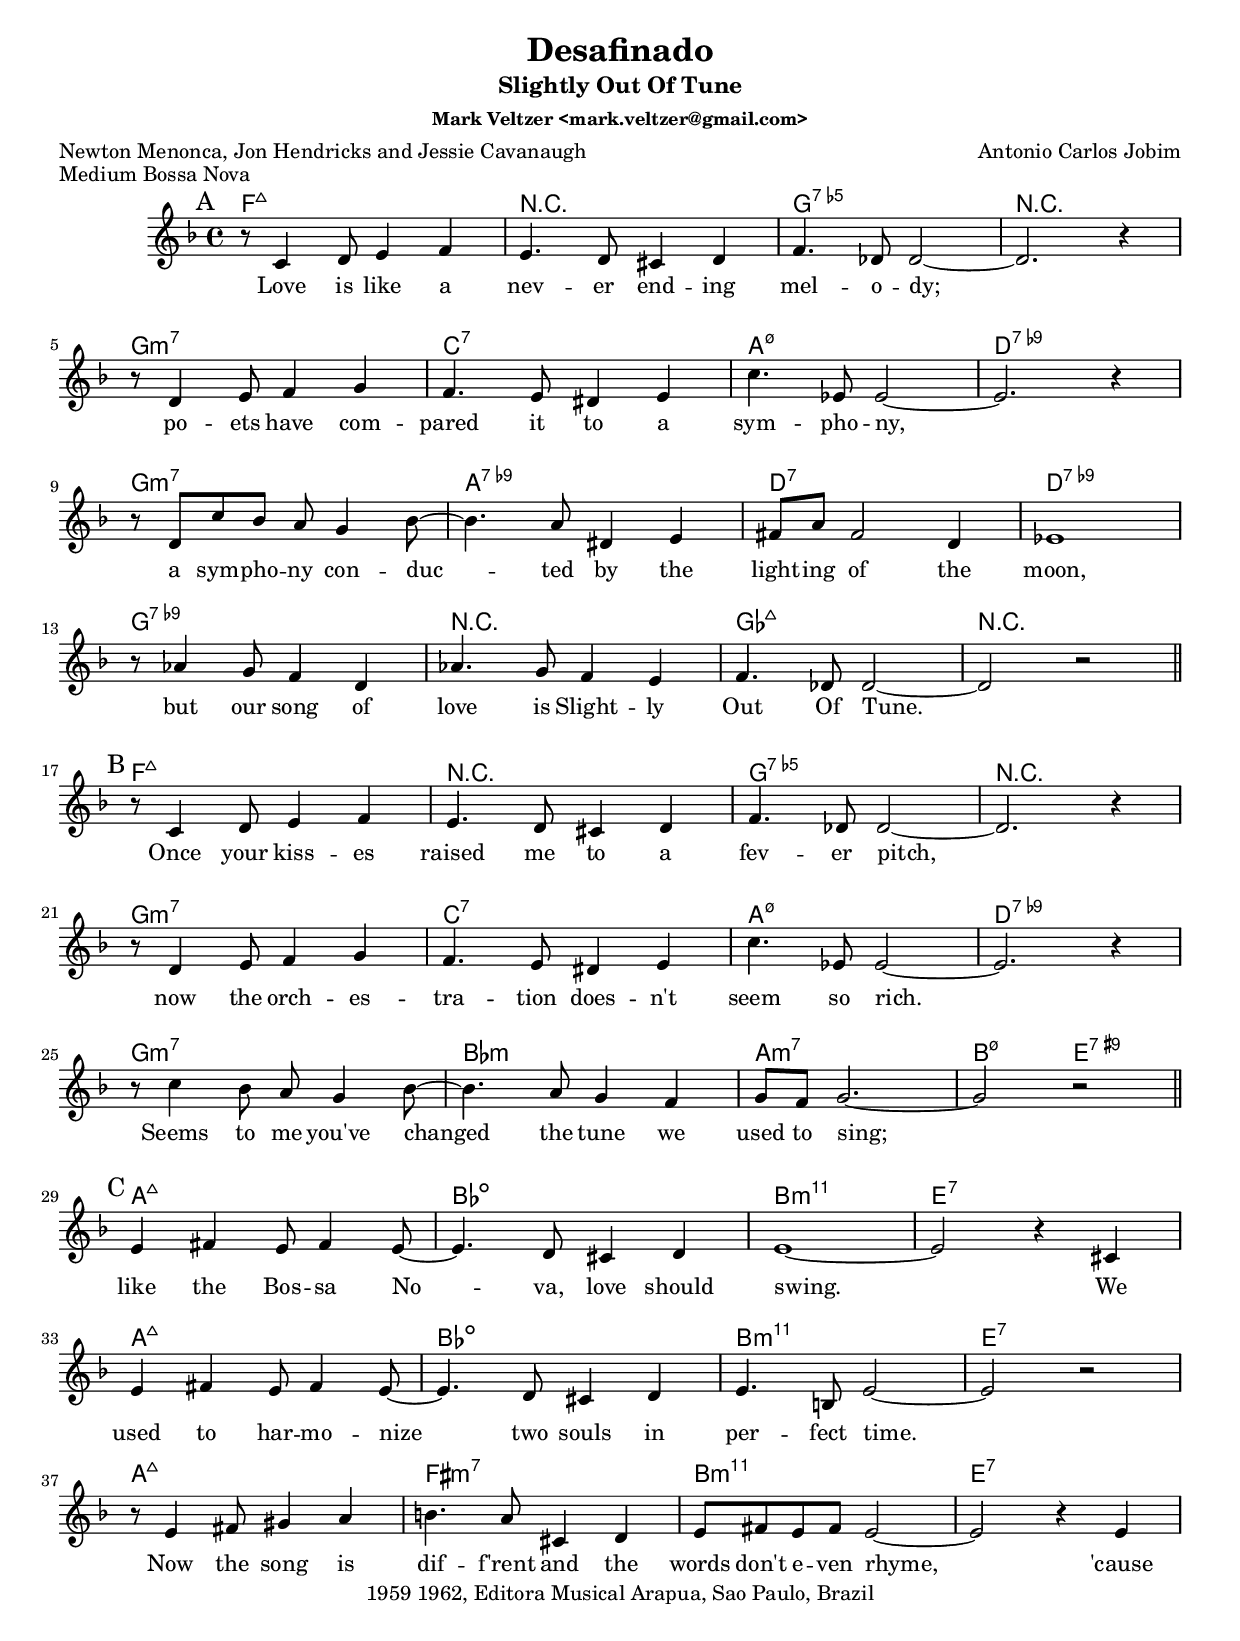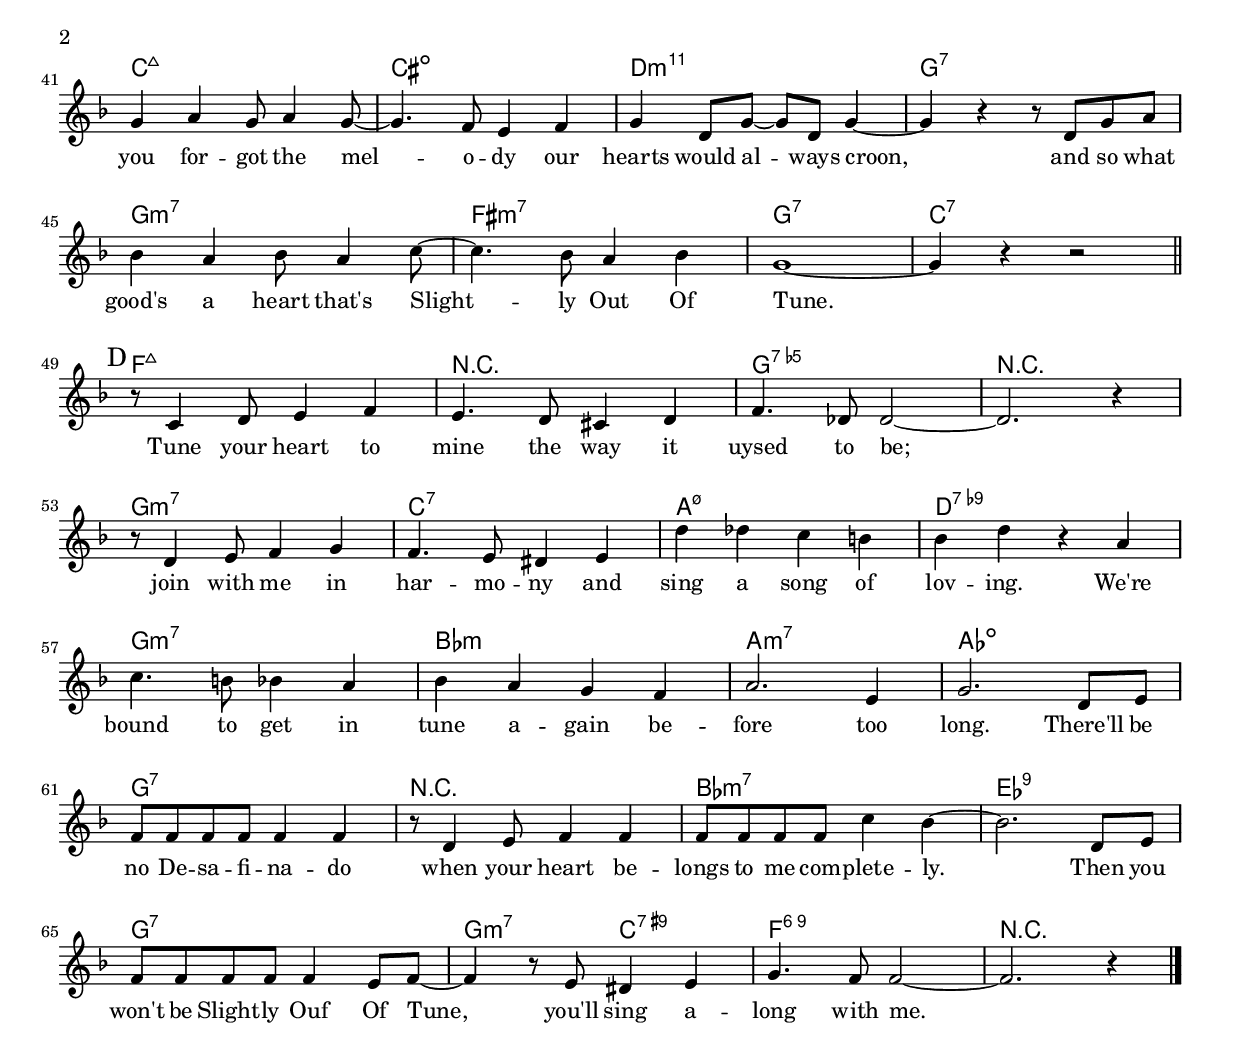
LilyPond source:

\include "src/include/common.lyi"
\header{
	title="Desafinado"
	subtitle="Slightly Out Of Tune"
	composer="Antonio Carlos Jobim"
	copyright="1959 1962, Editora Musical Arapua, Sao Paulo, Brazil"
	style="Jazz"
	piece="Medium Bossa Nova"
	poet="Newton Menonca, Jon Hendricks and Jessie Cavanaugh"

	completion="5"

	dontimport="1"
}

%{
	TODO:
%}

<<
\chords {
	f1:maj7 | r1 | g1:7.5- | r1 | g1:m7 | c1:7 | a1:m7.5- | d1:9- |
	g1:m7 | a1:9- | d1:7 | d1:9- | g1:9- | r1 | ges1:maj7 | r1 \bar "||"
	f1:maj7 | r1 | g1:7.5- | r1 | g1:m7 | c1:7 | a1:m7.5- | d1:9- |
	g1:m7 | bes1:m | a1:m7 | b2:m7.5- e2:9+ \bar "||"
	a1:maj7 | bes1:dim | b1:m11 | e1:7 |
	a1:maj7 | bes1:dim | b1:m11 | e1:7 |
	a1:maj7 | fis1:m7 | b1:m11 | e1:7 |
	c1:maj7 | cis1:dim | d1:m11 | g1:7 |
	g1:m7 | fis1:m7 | g1:7 | c1:7 \bar "||"
	f1:maj7 | r1 | g1:7.5- | r1 | g1:m7 | c1:7 | a1:m7.5- | d1:9- |
	g1:m7 | bes1:m | a1:m7 | aes1:dim | g1:7 | r1 | bes1:m7 | ees1:9 |
	g1:7 | g2:m7 c2:9+ | f1:6.9 | r1 \bar "|."
}

\new Voice="melody" {
	\time 4/4
	\key f \major
\mark "A"
	r8 c'4 d'8 e'4 f' |
	e'4. d'8 cis'4 d' |
	f'4. des'8 des'2 ~ |
	des'2. r4 | \break
	r8 d'4 e'8 f'4 g' |
	f'4. e'8 dis'4 e' |
	c''4. ees'8 ees'2 ~ |
	ees'2. r4 | \break
	r8 d' c'' bes' a' g'4 bes'8 ~ |
	bes'4. a'8 dis'4 e' |
	fis'8 a' fis'2 d'4 |
	ees'1 | \break
	r8 aes'4 g'8 f'4 d' |
	aes'4. g'8 f'4 e' |
	f'4. des'8 des'2 ~ |
	des' r | \break
\mark "B"
	r8 c'4 d'8 e'4 f' |
	e'4. d'8 cis'4 d' |
	f'4. des'8 des'2 ~ |
	des'2. r4 | \break
	r8 d'4 e'8 f'4 g' |
	f'4. e'8 dis'4 e' |
	c''4. ees'8 ees'2 ~ |
	ees'2. r4 | \break
	r8 c''4 bes'8 a' g'4 bes'8 ~ |
	bes'4. a'8 g'4 f' |
	g'8 f' g'2. ~ |
	g'2 r | \break
\mark "C"
	e'4 fis' e'8 fis'4 e'8 ~ |
	e'4. d'8 cis'4 d' |
	e'1 ~ |
	e'2 r4 cis' | \break
	e' fis' e'8 fis'4 e'8 ~ |
	e'4. d'8 cis'4 d' |
	e'4. b8 e'2 ~ |
	e' r | \break
	r8 e'4 fis'8 gis'4 a' |
	b'4. a'8 cis'4 d' |
	e'8 fis' e' fis' e'2 ~ |
	e' r4 e' | \break
	g' a' g'8 a'4 g'8 ~ |
	g'4. f'8 e'4 f' |
	g' d'8 g' ~ g' d' g'4 ~ |
	g' r r8 d' g' a' | \break
	bes'4 a' bes'8 a'4 c''8 ~ |
	c''4. bes'8 a'4 bes' |
	g'1 ~ |
	g'4 r r2 | \break
\mark "D"
	r8 c'4 d'8 e'4 f' |
	e'4. d'8 cis'4 d' |
	f'4. des'8 des'2 ~ |
	des'2. r4 | \break
	r8 d'4 e'8 f'4 g' |
	f'4. e'8 dis'4 e' |
	d'' des'' c'' b' |
	bes' d'' r a' | \break

	c''4. b'8 bes'4 a' |
	bes' a' g' f' |
	a'2. e'4 |
	g'2. d'8 e' | \break
	f' f' f' f' f'4 f' |
	r8 d'4 e'8 f'4 f' |
	f'8 f' f' f' c''4 bes' ~ |
	bes'2. d'8 e' | \break
	f' f' f' f' f'4 e'8 f' ~ |
	f'4 r8 e' dis'4 e' |
	g'4. f'8 f'2 ~ |
	f'2. r4 \bar "|."
}

\new Lyrics \lyricsto "melody" {
	Love is like a nev -- er end -- ing mel -- o -- dy;
	po -- ets have com -- pared it to a sym -- pho -- ny,
	a sym -- pho -- ny con -- duc -- ted by the light -- ing of the moon,
	but our song of love is Slight -- ly Out Of Tune.

	Once your kiss -- es raised me to a fev -- er pitch,
	now the orch -- es -- tra -- tion does -- n't seem so rich.
	Seems to me you've changed the tune we used to sing;

	like the Bos -- sa No -- va, love should swing.
	We used to har -- mo -- nize two souls in per -- fect time.
	Now the song is dif -- f'rent and the words don't e -- ven rhyme,
	'cause you for -- got the mel -- o -- dy our hearts would al -- ways croon,
	and so what good's a heart that's Slight -- ly Out Of Tune.

	Tune your heart to mine the way it uysed to be;
	join with me in har -- mo -- ny and sing a song of lov -- ing.
	We're bound to get in tune a -- gain be -- fore too long.
	There'll be no De -- sa -- fi -- na -- do when your heart be -- longs to me com -- plete -- ly.
	Then you won't be Slight -- ly Ouf Of Tune, you'll sing a -- long with me.
}
>>
